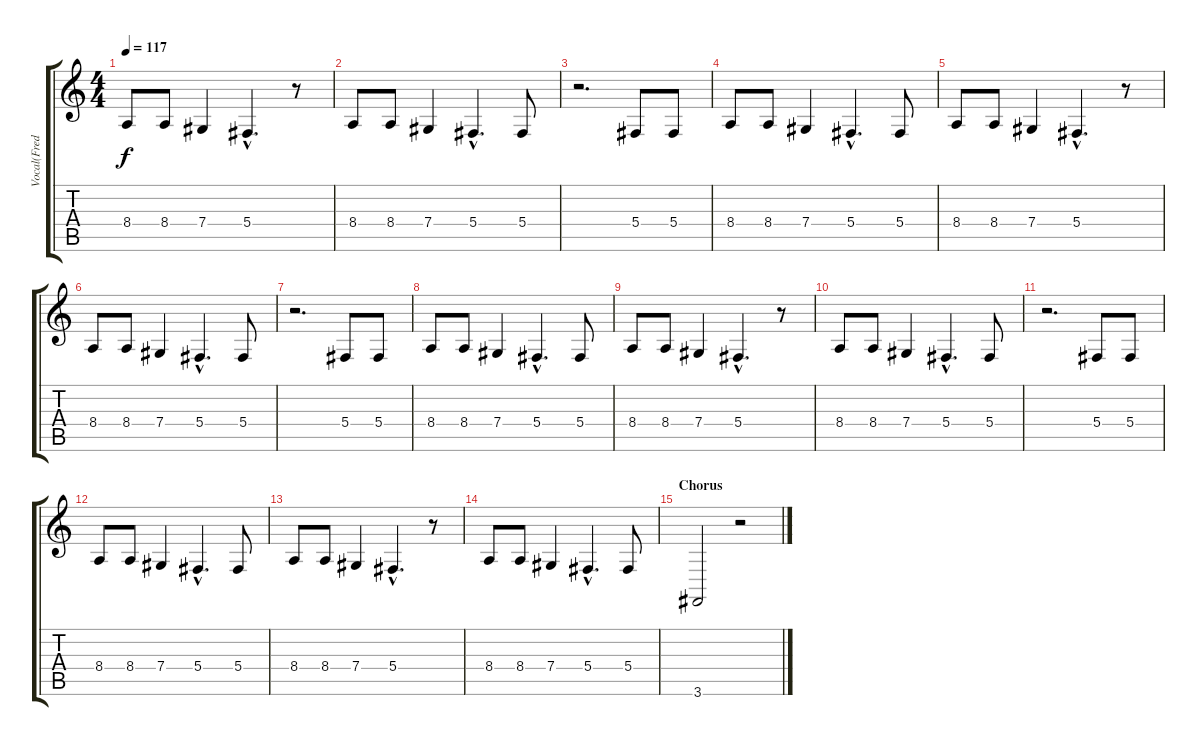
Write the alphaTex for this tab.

\track ("Vocal(Fred)" "Vocal(Fred") {instrument synthvoice}
\staff {score tabs}
\tuning (Eb4 Bb3 Gb3 Db3 Ab2 Eb2) {hide}
\ts (4 4)
\tempo 117
\clef g2
\ks c
8.4.8{dy f} 8.4.8 7.4.4 5.4{hac}.4{d} r.8 |
8.4.8 8.4.8 7.4.4 5.4{hac}.4{d} 5.4.8 |
r.2{d} 5.4.8 5.4.8 |
8.4.8 8.4.8 7.4.4 5.4{hac}.4{d} 5.4.8 |
8.4.8 8.4.8 7.4.4 5.4{hac}.4{d} r.8 |
8.4.8 8.4.8 7.4.4 5.4{hac}.4{d} 5.4.8 |
r.2{d} 5.4.8 5.4.8 |
8.4.8 8.4.8 7.4.4 5.4{hac}.4{d} 5.4.8 |
8.4.8 8.4.8 7.4.4 5.4{hac}.4{d} r.8 |
8.4.8 8.4.8 7.4.4 5.4{hac}.4{d} 5.4.8 |
r.2{d} 5.4.8 5.4.8 |
8.4.8 8.4.8 7.4.4 5.4{hac}.4{d} 5.4.8 |
8.4.8 8.4.8 7.4.4 5.4{hac}.4{d} r.8 |
8.4.8 8.4.8 7.4.4 5.4{hac}.4{d} 5.4.8 |
\section ("" "Chorus")
3.6.2 r.2
